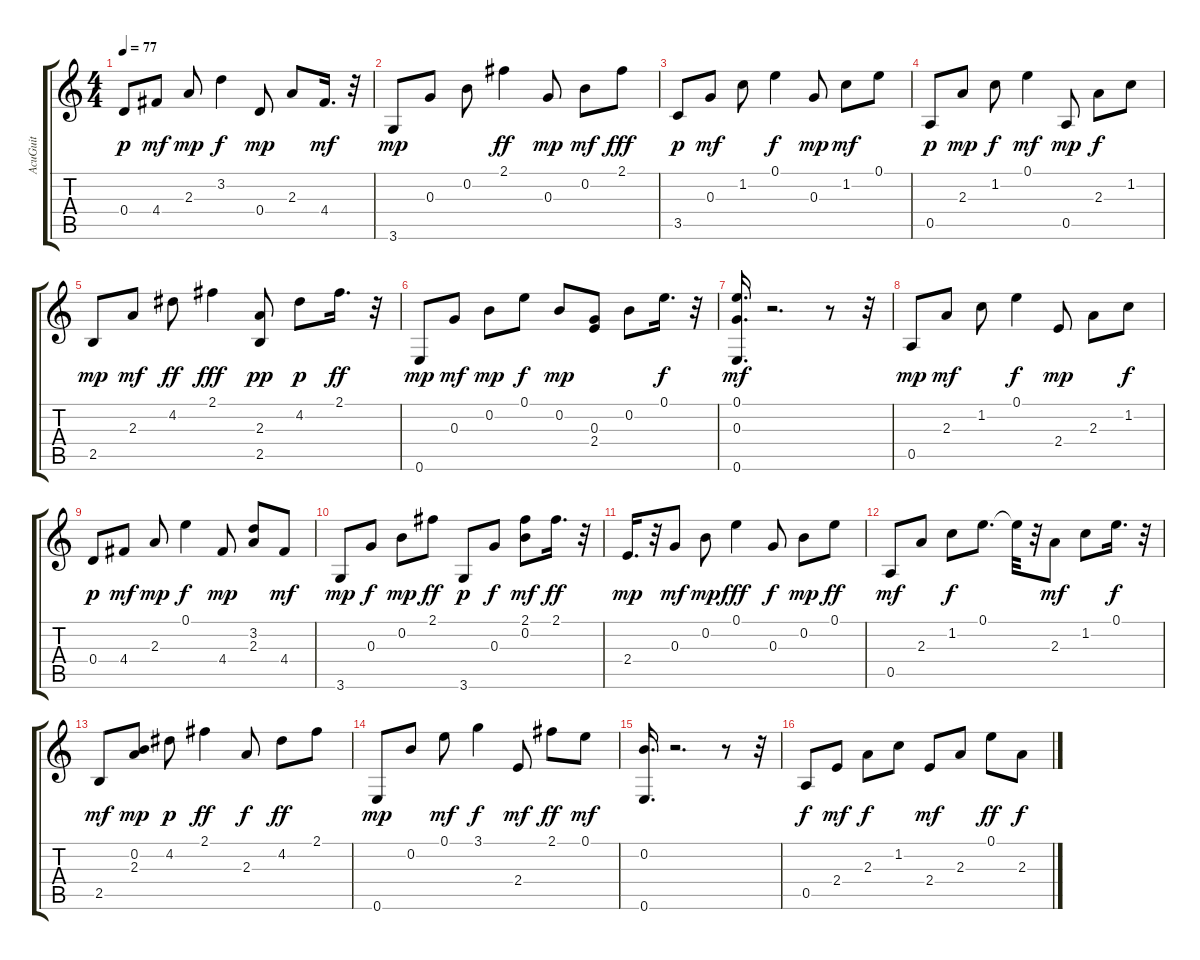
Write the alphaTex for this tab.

\track ("AcuGuit" "AcuGuit") {instrument acousticguitarsteel}
\staff {score tabs}
\tuning (E4 B3 G3 D3 A2 E2) {hide}
\ts (4 4)
\tempo 77
\clef g2
\ks c
0.4.8{dy p} 4.4.8{dy mf} 2.3.8{dy mp} 3.2.4{dy f} 0.4.8{dy mp} 2.3.8 4.4.16{d dy mf} r.32 |
3.6.8{dy mp} 0.3.8 0.2.8 2.1.4{dy ff} 0.3.8{dy mp} 0.2.8{dy mf} 2.1.8{dy fff} |
3.5.8{dy p} 0.3.8{dy mf} 1.2.8 0.1.4{dy f} 0.3.8{dy mp} 1.2.8{dy mf} 0.1.8 |
0.5.8{dy p} 2.3.8{dy mp} 1.2.8{dy f} 0.1.4{dy mf} 0.5.8{dy mp} 2.3.8{dy f} 1.2.8 |
2.5.8{dy mp} 2.3.8{dy mf} 4.2.8{dy ff} 2.1.4{dy fff} (2.3 2.5).8{dy pp} 4.2.8{dy p} 2.1.16{d dy ff} r.32 |
0.6.8{dy mp} 0.3.8{dy mf} 0.2.8{dy mp} 0.1.8{dy f} 0.2.8{dy mp} (0.3 2.4).8 0.2.8 0.1.16{d dy f} r.32 |
(0.1 0.3 0.6).16{d dy mf} r.2{d} r.8 r.32 |
0.5.8{dy mp} 2.3.8{dy mf} 1.2.8 0.1.4{dy f} 2.4.8{dy mp} 2.3.8 1.2.8{dy f} |
0.4.8{dy p} 4.4.8{dy mf} 2.3.8{dy mp} 0.1.4{dy f} 4.4.8{dy mp} (3.2 2.3).8 4.4.8{dy mf} |
3.6.8{dy mp} 0.3.8{dy f} 0.2.8{dy mp} 2.1.8{dy ff} 3.6.8{dy p} 0.3.8{dy f} (2.1 0.2).8{dy mf} 2.1.16{d dy ff} r.32 |
2.4.16{d dy mp} r.32 0.3.8{dy mf} 0.2.8{dy mp} 0.1.4{dy fff} 0.3.8{dy f} 0.2.8{dy mp} 0.1.8{dy ff} |
0.5.8{dy mf} 2.3.8 1.2.8{dy f} 0.1.8{d} 0.1{t}.32 r.32 2.3.8{dy mf} 1.2.8 0.1.16{d dy f} r.32 |
2.5.8{dy mf} (0.2 2.3).8{dy mp} 4.2.8{dy p} 2.1.4{dy ff} 2.3.8{dy f} 4.2.8{dy ff} 2.1.8 |
0.6.8{dy mp} 0.2.8 0.1.8{dy mf} 3.1.4{dy f} 2.4.8{dy mf} 2.1.8{dy ff} 0.1.8{dy mf} |
(0.2 0.6).16{d} r.2{d} r.8 r.32 |
0.5.8{dy f} 2.4.8{dy mf} 2.3.8{dy f} 1.2.8 2.4.8{dy mf} 2.3.8 0.1.8{dy ff} 2.3.8{dy f}
